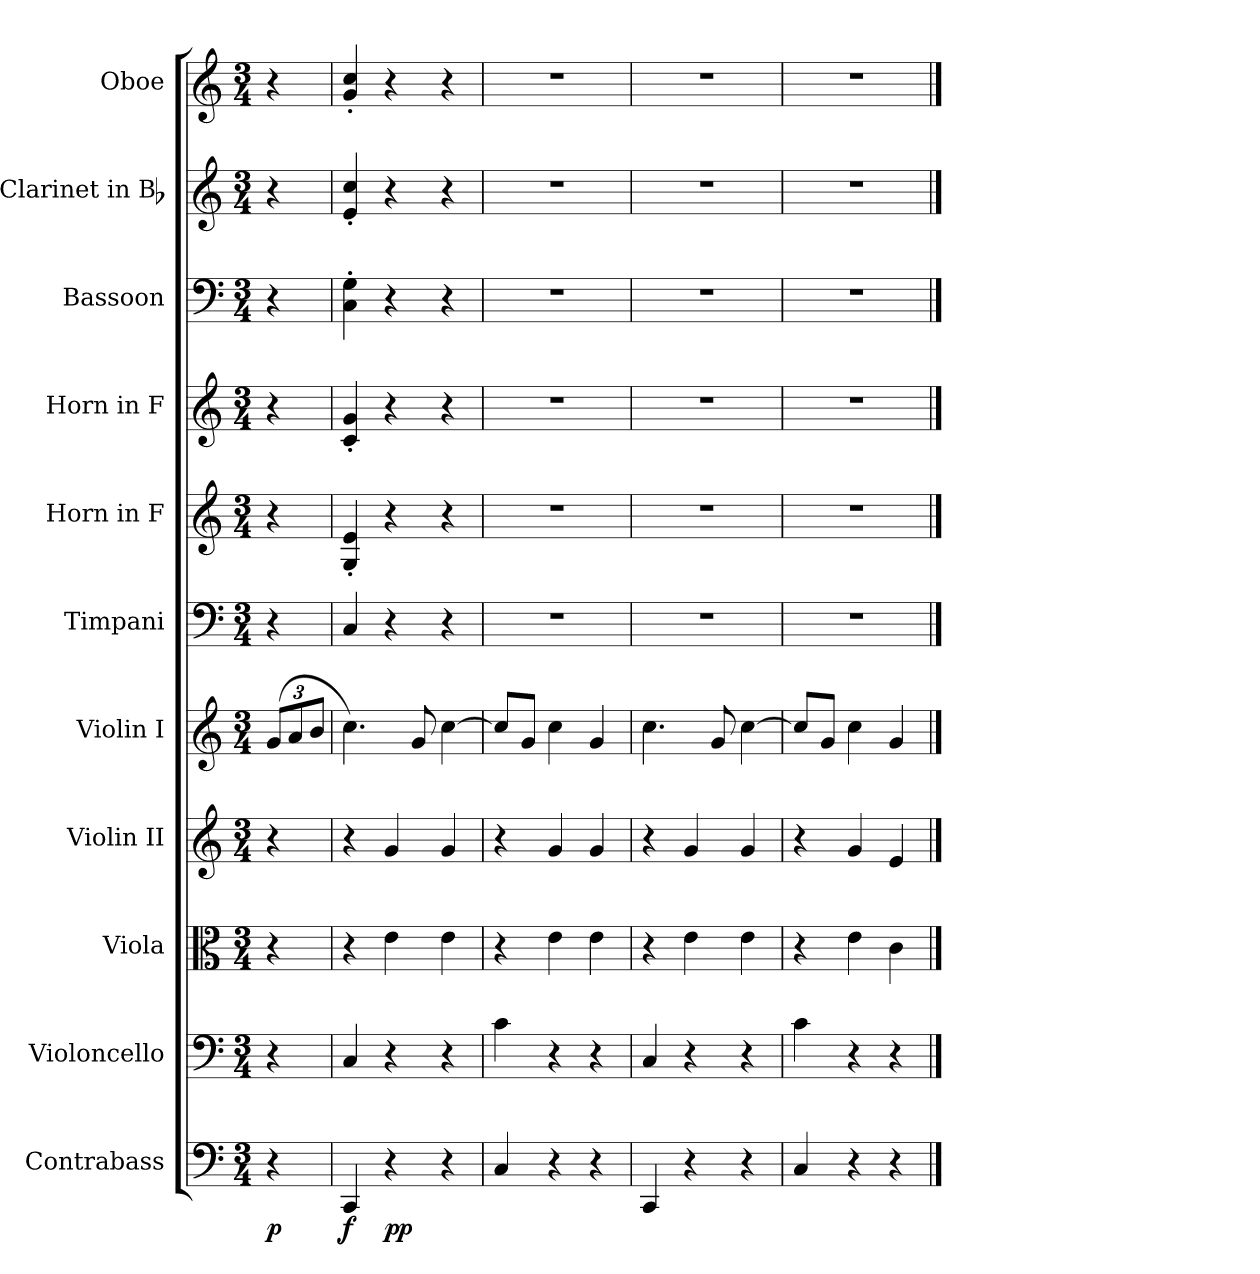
**kern	**dynam	**kern	**kern	**kern	**kern	**kern	**kern	**kern	**kern	**kern	**kern
*part11	*part11	*part10	*part9	*part8	*part7	*part6	*part5	*part4	*part3	*part2	*part1
*staff11	*staff11	*staff10	*staff9	*staff8	*staff7	*staff6	*staff5	*staff4	*staff3	*staff2	*staff1
*I"Contrabass	*	*I"Violoncello	*I"Viola	*I"Violin II	*I"Violin I	*I"Timpani	*I"Horn in F	*I"Horn in F	*I"Bassoon	*I"Clarinet in Bb	*I"Oboe
*I'Cb.	*	*I'Vc.	*I'Vla.	*I'Vln. II	*I'Vln. I	*I'Timp.	*I'Hn.	*I'Hn.	*I'Bsn.	*I'Cl.	*I'Ob.
*clefF4	*	*clefF4	*clefC3	*clefG2	*clefG2	*clefF4	*clefG2	*clefG2	*clefF4	*clefG2	*clefG2
*k[]	*	*k[]	*k[]	*k[]	*k[]	*	*k[]	*k[]	*k[]	*k[]	*k[]
*M3/4	*	*M3/4	*M3/4	*M3/4	*M3/4	*M3/4	*M3/4	*M3/4	*M3/4	*M3/4	*M3/4
*MM276	*	*MM276	*MM276	*MM276	*MM276	*MM276	*MM276	*MM276	*MM276	*MM276	*MM276
=	=	=	=	=	=	=	=	=	=	=	=
4r	p	4r	4r	4r	(12gL	4r	4r	4r	4r	4r	4r
.	.	.	.	.	12a	.	.	.	.	.	.
.	.	.	.	.	12bJ	.	.	.	.	.	.
=1	=1	=1	=1	=1	=1	=1	=1	=1	=1	=1	=1
4CC	f	4C	4r	4r	4.cc)	4C	4G' 4e'	4c' 4g'	4C' 4G'	4e' 4cc'	4g' 4cc'
4r	pp	4r	4e	4g	.	4r	4r	4r	4r	4r	4r
.	.	.	.	.	8g	.	.	.	.	.	.
4r	.	4r	4e	4g	[4cc	4r	4r	4r	4r	4r	4r
=2	=2	=2	=2	=2	=2	=2	=2	=2	=2	=2	=2
4C	.	4c	4r	4r	8ccL]	2.r	2.r	2.r	2.r	2.r	2.r
.	.	.	.	.	8gJ	.	.	.	.	.	.
4r	.	4r	4e	4g	4cc	.	.	.	.	.	.
4r	.	4r	4e	4g	4g	.	.	.	.	.	.
=3	=3	=3	=3	=3	=3	=3	=3	=3	=3	=3	=3
4CC	.	4C	4r	4r	4.cc	2.r	2.r	2.r	2.r	2.r	2.r
4r	.	4r	4e	4g	.	.	.	.	.	.	.
.	.	.	.	.	8g	.	.	.	.	.	.
4r	.	4r	4e	4g	[4cc	.	.	.	.	.	.
=4	=4	=4	=4	=4	=4	=4	=4	=4	=4	=4	=4
4C	.	4c	4r	4r	8ccL]	2.r	2.r	2.r	2.r	2.r	2.r
.	.	.	.	.	8gJ	.	.	.	.	.	.
4r	.	4r	4e	4g	4cc	.	.	.	.	.	.
4r	.	4r	4c	4e	4g	.	.	.	.	.	.
==	==	==	==	==	==	==	==	==	==	==	==
*-	*-	*-	*-	*-	*-	*-	*-	*-	*-	*-	*-
